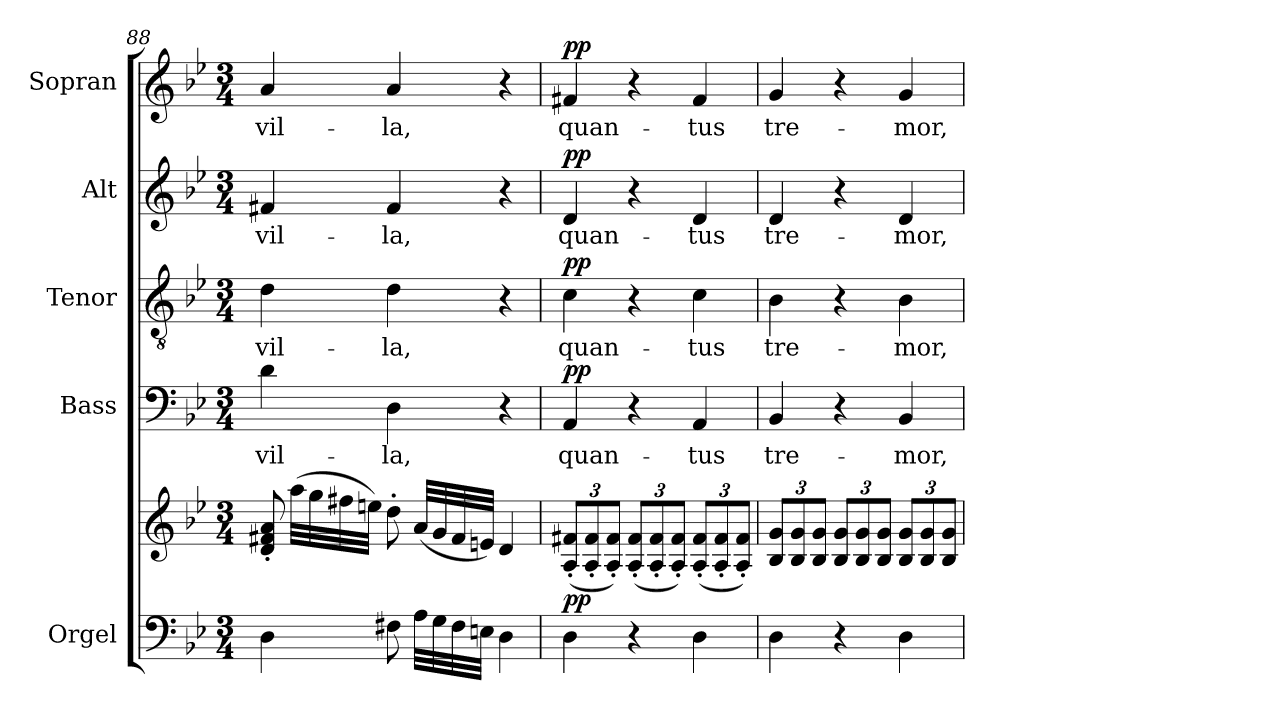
**kern	**kern	**dynam	**kern	**text	**dynam	**kern	**text	**dynam	**kern	**text	**dynam	**kern	**text	**dynam
*part5	*part5	*part5	*part4	*part4	*part4	*part3	*part3	*part3	*part2	*part2	*part2	*part1	*part1	*part1
*staff6	*staff5	*staff5/6	*staff4	*staff4	*staff4	*staff3	*staff3	*staff3	*staff2	*staff2	*staff2	*staff1	*staff1	*staff1
*I"Orgel	*	*	*I"Bass	*	*	*I"Tenor	*	*	*I"Alt	*	*	*I"Sopran	*	*
*I'Org.	*	*	*I'B.	*	*	*I'T.	*	*	*I'A.	*	*	*I'S.	*	*
*clefF4	*clefG2	*	*clefF4	*	*	*clefGv2	*	*	*clefG2	*	*	*clefG2	*	*
*k[b-e-]	*k[b-e-]	*	*k[b-e-]	*	*	*k[b-e-]	*	*	*k[b-e-]	*	*	*k[b-e-]	*	*
*B-:	*B-:	*	*B-:	*	*	*B-:	*	*	*B-:	*	*	*B-:	*	*
*M3/4	*M3/4	*	*M3/4	*	*	*M3/4	*	*	*M3/4	*	*	*M3/4	*	*
=88	=88	=88	=88	=88	=88	=88	=88	=88	=88	=88	=88	=88	=88	=88
!	!	!	!	!LO:LY:b	!	!	!LO:LY:b	!	!	!LO:LY:b	!	!	!LO:LY:b	!
4D\	8d/'< 8f#X/'< 8a/'<	.	4d\	-vil-	.	4d\	-vil-	.	4f#X/	-vil-	.	4a/	-vil-	.
.	(>32aa\LLL	.	.	.	.	.	.	.	.	.	.	.	.	.
.	32gg\	.	.	.	.	.	.	.	.	.	.	.	.	.
.	32ff#X\	.	.	.	.	.	.	.	.	.	.	.	.	.
.	32een\JJJ)	.	.	.	.	.	.	.	.	.	.	.	.	.
!	!	!	!	!LO:LY:b	!	!	!LO:LY:b	!	!	!LO:LY:b	!	!	!LO:LY:b	!
8F#X\	8dd'>\	.	4D\	-la,	.	4d\	-la,	.	4f#/	-la,	.	4a/	-la,	.
32A\LLL	(<32a/LLL	.	.	.	.	.	.	.	.	.	.	.	.	.
32G\	32g/	.	.	.	.	.	.	.	.	.	.	.	.	.
32F#\	32f#/	.	.	.	.	.	.	.	.	.	.	.	.	.
32En\JJJ	32en/JJJ)	.	.	.	.	.	.	.	.	.	.	.	.	.
4D\	4d/	.	4r	.	.	4r	.	.	4r	.	.	4r	.	.
=89	=89	=89	=89	=89	=89	=89	=89	=89	=89	=89	=89	=89	=89	=89
*	*Xbrackettup	*	*	*	*	*	*	*	*	*	*	*	*	*
!	!	!LO:DY:b	!	!LO:LY:b	!LO:DY:a	!	!LO:LY:b	!LO:DY:a	!	!LO:LY:b	!LO:DY:a	!	!LO:LY:b	!LO:DY:a
4D\	(<12A/'< 12f#X/'<L	pp	4AA/	quan-	pp	4c\	quan-	pp	4d/	quan-	pp	4f#X/	quan-	pp
.	12A/'< 12f#/'<	.	.	.	.	.	.	.	.	.	.	.	.	.
.	12A/'< 12f#/'<J)	.	.	.	.	.	.	.	.	.	.	.	.	.
4r	(<12A/'< 12f#/'<L	.	4r	.	.	4r	.	.	4r	.	.	4r	.	.
.	12A/'< 12f#/'<	.	.	.	.	.	.	.	.	.	.	.	.	.
.	12A/'< 12f#/'<J)	.	.	.	.	.	.	.	.	.	.	.	.	.
!	!	!	!	!LO:LY:b	!	!	!LO:LY:b	!	!	!LO:LY:b	!	!	!LO:LY:b	!
4D\	(<12A/'< 12f#/'<L	.	4AA/	-tus	.	4c\	-tus	.	4d/	-tus	.	4f#/	-tus	.
.	12A/'< 12f#/'<	.	.	.	.	.	.	.	.	.	.	.	.	.
.	12A/'< 12f#/'<J)	.	.	.	.	.	.	.	.	.	.	.	.	.
!!LO:PB:g=z
=90	=90	=90	=90	=90	=90	=90	=90	=90	=90	=90	=90	=90	=90	=90
!	!	!	!	!LO:LY:b	!	!	!LO:LY:b	!	!	!LO:LY:b	!	!	!LO:LY:b	!
4D\	12B-/ 12g/L	.	4BB-/	tre-	.	4B-\	tre-	.	4d/	tre-	.	4g/	tre-	.
.	12B-/ 12g/	.	.	.	.	.	.	.	.	.	.	.	.	.
.	12B-/ 12g/J	.	.	.	.	.	.	.	.	.	.	.	.	.
4r	12B-/ 12g/L	.	4r	.	.	4r	.	.	4r	.	.	4r	.	.
.	12B-/ 12g/	.	.	.	.	.	.	.	.	.	.	.	.	.
.	12B-/ 12g/J	.	.	.	.	.	.	.	.	.	.	.	.	.
!	!	!	!	!LO:LY:b	!	!	!LO:LY:b	!	!	!LO:LY:b	!	!	!LO:LY:b	!
4D\	12B-/ 12g/L	.	4BB-/	-mor,	.	4B-\	-mor,	.	4d/	-mor,	.	4g/	-mor,	.
.	12B-/ 12g/	.	.	.	.	.	.	.	.	.	.	.	.	.
.	12B-/ 12g/J	.	.	.	.	.	.	.	.	.	.	.	.	.
=	=	=	=	=	=	=	=	=	=	=	=	=	=	=
*-	*-	*-	*-	*-	*-	*-	*-	*-	*-	*-	*-	*-	*-	*-
